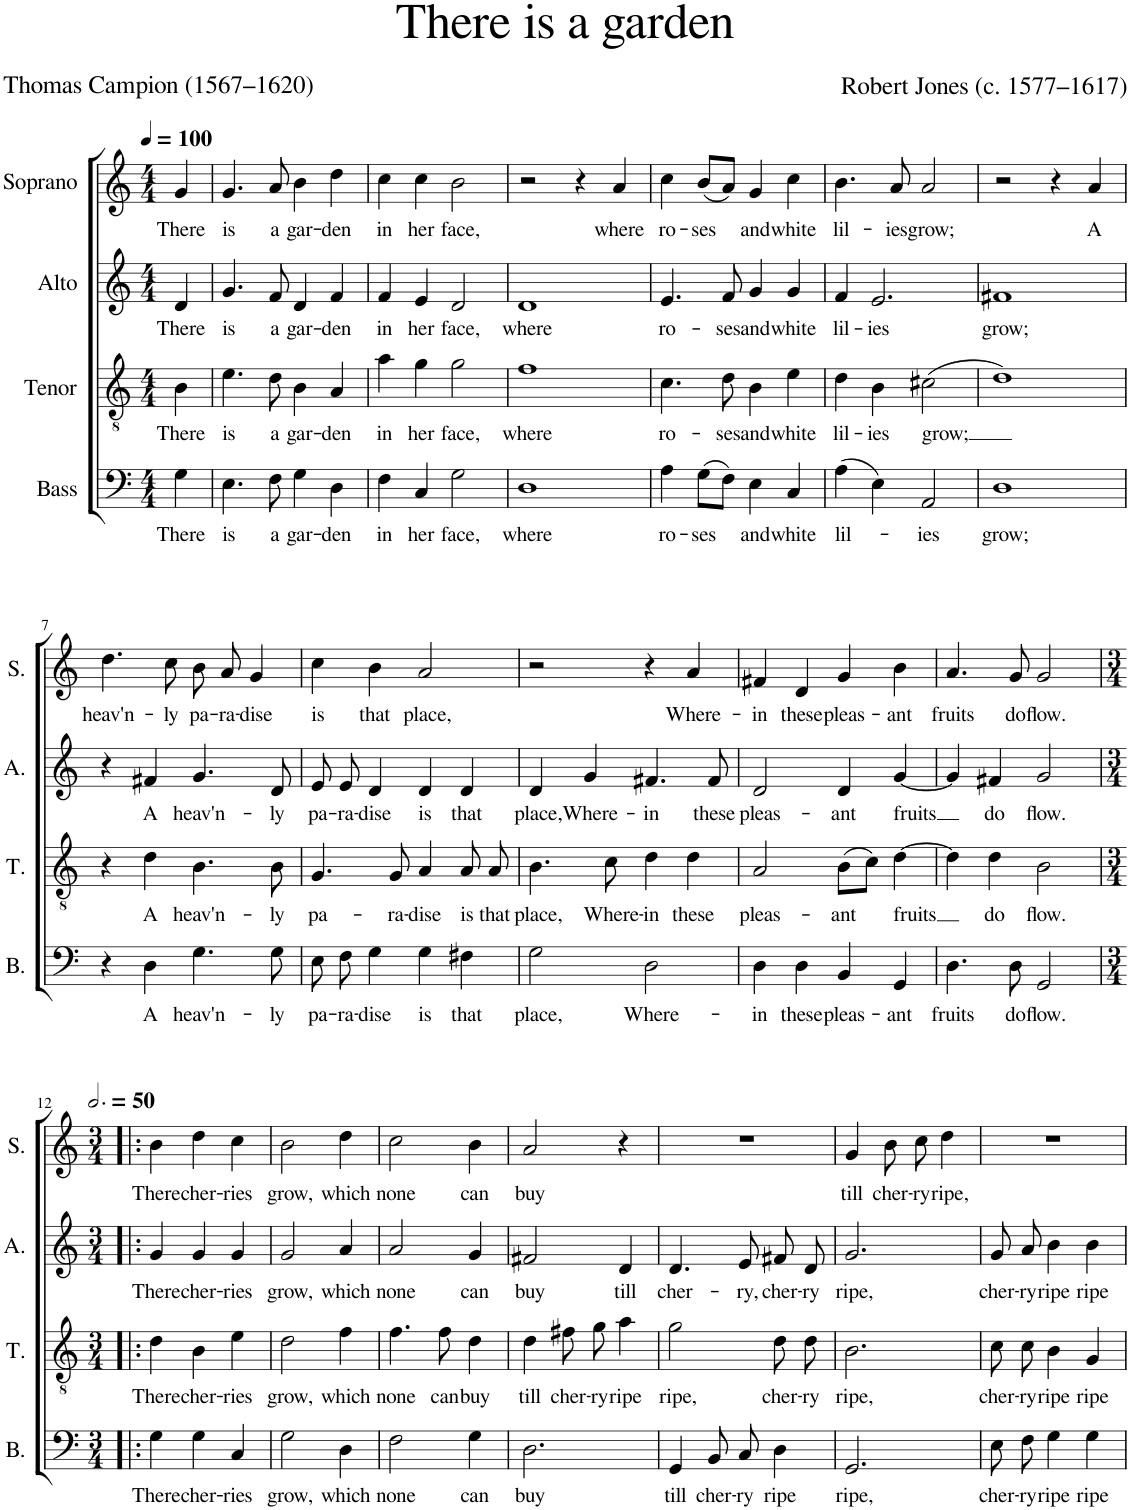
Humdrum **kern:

**kern	**text	**kern	**text	**kern	**text	**kern	**text
*part4	*part4	*part3	*part3	*part2	*part2	*part1	*part1
*staff4	*staff4	*staff3	*staff3	*staff2	*staff2	*staff1	*staff1
*I"Bass	*	*I"Tenor	*	*I"Alto	*	*I"Soprano	*
*I'B.	*	*I'T.	*	*I'A.	*	*I'S.	*
*clefF4	*	*clefGv2	*	*clefG2	*	*clefG2	*
*k[]	*	*k[]	*	*k[]	*	*k[]	*
*M4/4	*	*M4/4	*	*M4/4	*	*M4/4	*
*MM100	*	*MM100	*	*MM100	*	*MM100	*
=	=	=	=	=	=	=	=
!	!LO:LY:b	!	!LO:LY:b	!	!LO:LY:b	!	!LO:LY:b
4G\	There	4B\	There	4d/	There	4g/	There
=1	=1	=1	=1	=1	=1	=1	=1
!	!LO:LY:b	!	!LO:LY:b	!	!LO:LY:b	!	!LO:LY:b
4.E\	is	4.e\	is	4.g/	is	4.g/	is
!	!LO:LY:b	!	!LO:LY:b	!	!LO:LY:b	!	!LO:LY:b
8F\	a	8d\	a	8f/	a	8a/	a
!	!LO:LY:b	!	!LO:LY:b	!	!LO:LY:b	!	!LO:LY:b
4G\	gar-	4B\	gar-	4d/	gar-	4b\	gar-
!	!LO:LY:b	!	!LO:LY:b	!	!LO:LY:b	!	!LO:LY:b
4D\	-den	4A/	-den	4f/	-den	4dd\	-den
=2	=2	=2	=2	=2	=2	=2	=2
!	!LO:LY:b	!	!LO:LY:b	!	!LO:LY:b	!	!LO:LY:b
4F\	in	4a\	in	4f/	in	4cc\	in
!	!LO:LY:b	!	!LO:LY:b	!	!LO:LY:b	!	!LO:LY:b
4C/	her	4g\	her	4e/	her	4cc\	her
!	!LO:LY:b	!	!LO:LY:b	!	!LO:LY:b	!	!LO:LY:b
2G\	face,	2g\	face,	2d/	face,	2b\	face,
=3	=3	=3	=3	=3	=3	=3	=3
!	!LO:LY:b	!	!LO:LY:b	!	!LO:LY:b	!	!
1D	where	1f	where	1d	where	2r	.
.	.	.	.	.	.	4r	.
!	!	!	!	!	!	!	!LO:LY:b
.	.	.	.	.	.	4a/	where
=4	=4	=4	=4	=4	=4	=4	=4
!	!LO:LY:b	!	!LO:LY:b	!	!LO:LY:b	!	!LO:LY:b
4A\	ro-	4.c\	ro-	4.e/	ro-	4cc\	ro-
!	!LO:LY:b	!	!	!	!	!	!LO:LY:b
(8G\L	-ses	.	.	.	.	(8b/L	-ses
!	!	!	!LO:LY:b	!	!LO:LY:b	!	!
8F\J)	.	8d\	-ses	8f/	-ses	8a/J)	.
!	!LO:LY:b	!	!LO:LY:b	!	!LO:LY:b	!	!LO:LY:b
4E\	and	4B\	and	4g/	and	4g/	and
!	!LO:LY:b	!	!LO:LY:b	!	!LO:LY:b	!	!LO:LY:b
4C/	white	4e\	white	4g/	white	4cc\	white
=5	=5	=5	=5	=5	=5	=5	=5
!	!LO:LY:b	!	!LO:LY:b	!	!LO:LY:b	!	!LO:LY:b
(4D\	lil-	4d\	lil-	4f/	lil-	4.b\	lil-
!	!	!	!LO:LY:b	!	!LO:LY:b	!	!
4E\)	.	4B\	-ies	2.e/	-ies	.	.
!	!	!	!	!	!	!	!LO:LY:b
.	.	.	.	.	.	8a/	-ies
!	!LO:LY:b	!	!LO:LY:b	!	!	!	!LO:LY:b
2AA/	-ies	(2c#X\	grow;	.	.	2a/	grow;
=6	=6	=6	=6	=6	=6	=6	=6
!	!LO:LY:b	!	!	!	!LO:LY:b	!	!
1D	grow;	1d)	.	1f#X	grow;	2r	.
.	.	.	.	.	.	4r	.
!	!	!	!	!	!	!	!LO:LY:b
.	.	.	.	.	.	4a/	A
!!LO:LB:g=z
=7	=7	=7	=7	=7	=7	=7	=7
!	!	!	!	!	!	!	!LO:LY:b
4r	.	4r	.	4r	.	4.dd\	heav'n-
!	!LO:LY:b	!	!LO:LY:b	!	!LO:LY:b	!	!
4D\	A	4d\	A	4f#X/	A	.	.
!	!	!	!	!	!	!	!LO:LY:b
.	.	.	.	.	.	8cc\	-ly
!	!LO:LY:b	!	!LO:LY:b	!	!LO:LY:b	!	!LO:LY:b
4.G\	heav'n-	4.B\	heav'n-	4.g/	heav'n-	8b\	pa-
!	!	!	!	!	!	!	!LO:LY:b
.	.	.	.	.	.	8a/	-ra-
!	!	!	!	!	!	!	!LO:LY:b
.	.	.	.	.	.	4g/	-dise
!	!LO:LY:b	!	!LO:LY:b	!	!LO:LY:b	!	!
8G\	-ly	8B\	-ly	8d/	-ly	.	.
=8	=8	=8	=8	=8	=8	=8	=8
!	!LO:LY:b	!	!LO:LY:b	!	!LO:LY:b	!	!LO:LY:b
8E\	pa-	4.G/	pa-	8e/L	pa-	4cc\	is
!	!LO:LY:b	!	!	!	!LO:LY:b	!	!
8F\	-ra-	.	.	8e/J	-ra-	.	.
!	!LO:LY:b	!	!	!	!LO:LY:b	!	!LO:LY:b
4G\	-dise	.	.	4d/	-dise	4b\	that
!	!	!	!LO:LY:b	!	!	!	!
.	.	8G/	-ra-	.	.	.	.
!	!LO:LY:b	!	!LO:LY:b	!	!LO:LY:b	!	!LO:LY:b
4G\	is	4A/	-dise	4d/	is	2a/	place,
!	!LO:LY:b	!	!LO:LY:b	!	!LO:LY:b	!	!
4F#X\	that	8A/	is	4d/	that	.	.
!	!	!	!LO:LY:b	!	!	!	!
.	.	8A/	that	.	.	.	.
=9	=9	=9	=9	=9	=9	=9	=9
!	!LO:LY:b	!	!LO:LY:b	!	!LO:LY:b	!	!
2G\	place,	4.B\	place,	4d/	place,	2r	.
!	!	!	!	!	!LO:LY:b	!	!
.	.	.	.	4g/	Where-	.	.
!	!	!	!LO:LY:b	!	!	!	!
.	.	8c\	Where-	.	.	.	.
!	!LO:LY:b	!	!LO:LY:b	!	!LO:LY:b	!	!
2D\	Where-	4d\	-in	4.f#X/	-in	4r	.
!	!	!	!LO:LY:b	!	!	!	!LO:LY:b
.	.	4d\	these	.	.	4a/	Where-
!	!	!	!	!	!LO:LY:b	!	!
.	.	.	.	8f#/	these	.	.
=10	=10	=10	=10	=10	=10	=10	=10
!	!LO:LY:b	!	!LO:LY:b	!	!LO:LY:b	!	!LO:LY:b
4D\	-in	2A/	pleas-	2d/	pleas-	4f#X/	-in
!	!LO:LY:b	!	!	!	!	!	!LO:LY:b
4D\	these	.	.	.	.	4d/	these
!	!LO:LY:b	!	!LO:LY:b	!	!LO:LY:b	!	!LO:LY:b
4BB/	pleas-	(8B\L	-ant	4d/	-ant	4g/	pleas-
.	.	8c\J)	.	.	.	.	.
!	!LO:LY:b	!	!LO:LY:b	!	!LO:LY:b	!	!LO:LY:b
4GG/	-ant	[4d\	fruits	[4g/	fruits	4b\	-ant
=11	=11	=11	=11	=11	=11	=11	=11
!	!LO:LY:b	!	!	!	!	!	!LO:LY:b
4.D\	fruits	4d\]	.	4g/]	.	4.a/	fruits
!	!	!	!LO:LY:b	!	!LO:LY:b	!	!
.	.	4d\	do	4f#X/	do	.	.
!	!LO:LY:b	!	!	!	!	!	!LO:LY:b
8D\	do	.	.	.	.	8g/	do
!	!LO:LY:b	!	!LO:LY:b	!	!LO:LY:b	!	!LO:LY:b
2GG/	flow.	2B\	flow.	2g/	flow.	2g/	flow.
!!LO:LB:g=z
=12!|:	=12!|:	=12!|:	=12!|:	=12!|:	=12!|:	=12!|:	=12!|:
*M3/4	*	*M3/4	*	*M3/4	*	*M3/4	*
*	*	*	*	*	*	*MM150	*
!	!LO:LY:b	!	!LO:LY:b	!	!LO:LY:b	!	!LO:LY:b
4G\	There	4d\	There	4g/	There	4b\	There
!	!LO:LY:b	!	!LO:LY:b	!	!LO:LY:b	!	!LO:LY:b
4G\	cher-	4B\	cher-	4g/	cher-	4dd\	cher-
!	!LO:LY:b	!	!LO:LY:b	!	!LO:LY:b	!	!LO:LY:b
4C/	-ries	4e\	-ries	4g/	-ries	4cc\	-ries
=13	=13	=13	=13	=13	=13	=13	=13
!	!LO:LY:b	!	!LO:LY:b	!	!LO:LY:b	!	!LO:LY:b
2G\	grow,	2d\	grow,	2g/	grow,	2b\	grow,
!	!LO:LY:b	!	!LO:LY:b	!	!LO:LY:b	!	!LO:LY:b
4D\	which	4f\	which	4a/	which	4dd\	which
=14	=14	=14	=14	=14	=14	=14	=14
!	!LO:LY:b	!	!LO:LY:b	!	!LO:LY:b	!	!LO:LY:b
2F\	none	4.f\	none	2a/	none	2cc\	none
!	!	!	!LO:LY:b	!	!	!	!
.	.	8f\	can	.	.	.	.
!	!LO:LY:b	!	!LO:LY:b	!	!LO:LY:b	!	!LO:LY:b
4G\	can	4d\	buy	4g/	can	4b\	can
=15	=15	=15	=15	=15	=15	=15	=15
!	!LO:LY:b	!	!LO:LY:b	!	!LO:LY:b	!	!LO:LY:b
2.D\	buy	4d\	till	2f#X/	buy	2a/	buy
!	!	!	!LO:LY:b	!	!	!	!
.	.	8f#X\	cher-	.	.	.	.
!	!	!	!LO:LY:b	!	!	!	!
.	.	8g\	-ry	.	.	.	.
!	!	!	!LO:LY:b	!	!LO:LY:b	!	!
.	.	4a\	ripe	4d/	till	4r	.
=16	=16	=16	=16	=16	=16	=16	=16
!	!LO:LY:b	!	!LO:LY:b	!	!LO:LY:b	!	!
4GG/	till	2g\	ripe,	4.d/	cher-	2.r	.
!	!LO:LY:b	!	!	!	!	!	!
8BB/	cher-	.	.	.	.	.	.
!	!LO:LY:b	!	!	!	!LO:LY:b	!	!
8C/	-ry	.	.	8e/	-ry,	.	.
!	!LO:LY:b	!	!LO:LY:b	!	!LO:LY:b	!	!
4D\	ripe	8d\	cher-	8f#X/L	cher-	.	.
!	!	!	!LO:LY:b	!	!LO:LY:b	!	!
.	.	8d\	-ry	8d/J	-ry	.	.
=17	=17	=17	=17	=17	=17	=17	=17
!	!LO:LY:b	!	!LO:LY:b	!	!LO:LY:b	!	!LO:LY:b
2.GG/	ripe,	2.B\	ripe,	2.g/	ripe,	4g/	till
!	!	!	!	!	!	!	!LO:LY:b
.	.	.	.	.	.	8b\	cher-
!	!	!	!	!	!	!	!LO:LY:b
.	.	.	.	.	.	8cc\	-ry
!	!	!	!	!	!	!	!LO:LY:b
.	.	.	.	.	.	4dd\	ripe,
=18	=18	=18	=18	=18	=18	=18	=18
!	!LO:LY:b	!	!LO:LY:b	!	!LO:LY:b	!	!
8E\	cher-	8c\	cher-	8g/L	cher-	2.r	.
!	!LO:LY:b	!	!LO:LY:b	!	!LO:LY:b	!	!
8F\	-ry	8c\	-ry	8a/J	-ry	.	.
!	!LO:LY:b	!	!LO:LY:b	!	!LO:LY:b	!	!
4G\	ripe	4B\	ripe	4b\	ripe	.	.
!	!LO:LY:b	!	!LO:LY:b	!	!LO:LY:b	!	!
4G\	ripe	4G/	ripe	4b\	ripe	.	.
=	=	=	=	=	=	=	=
*-	*-	*-	*-	*-	*-	*-	*-
